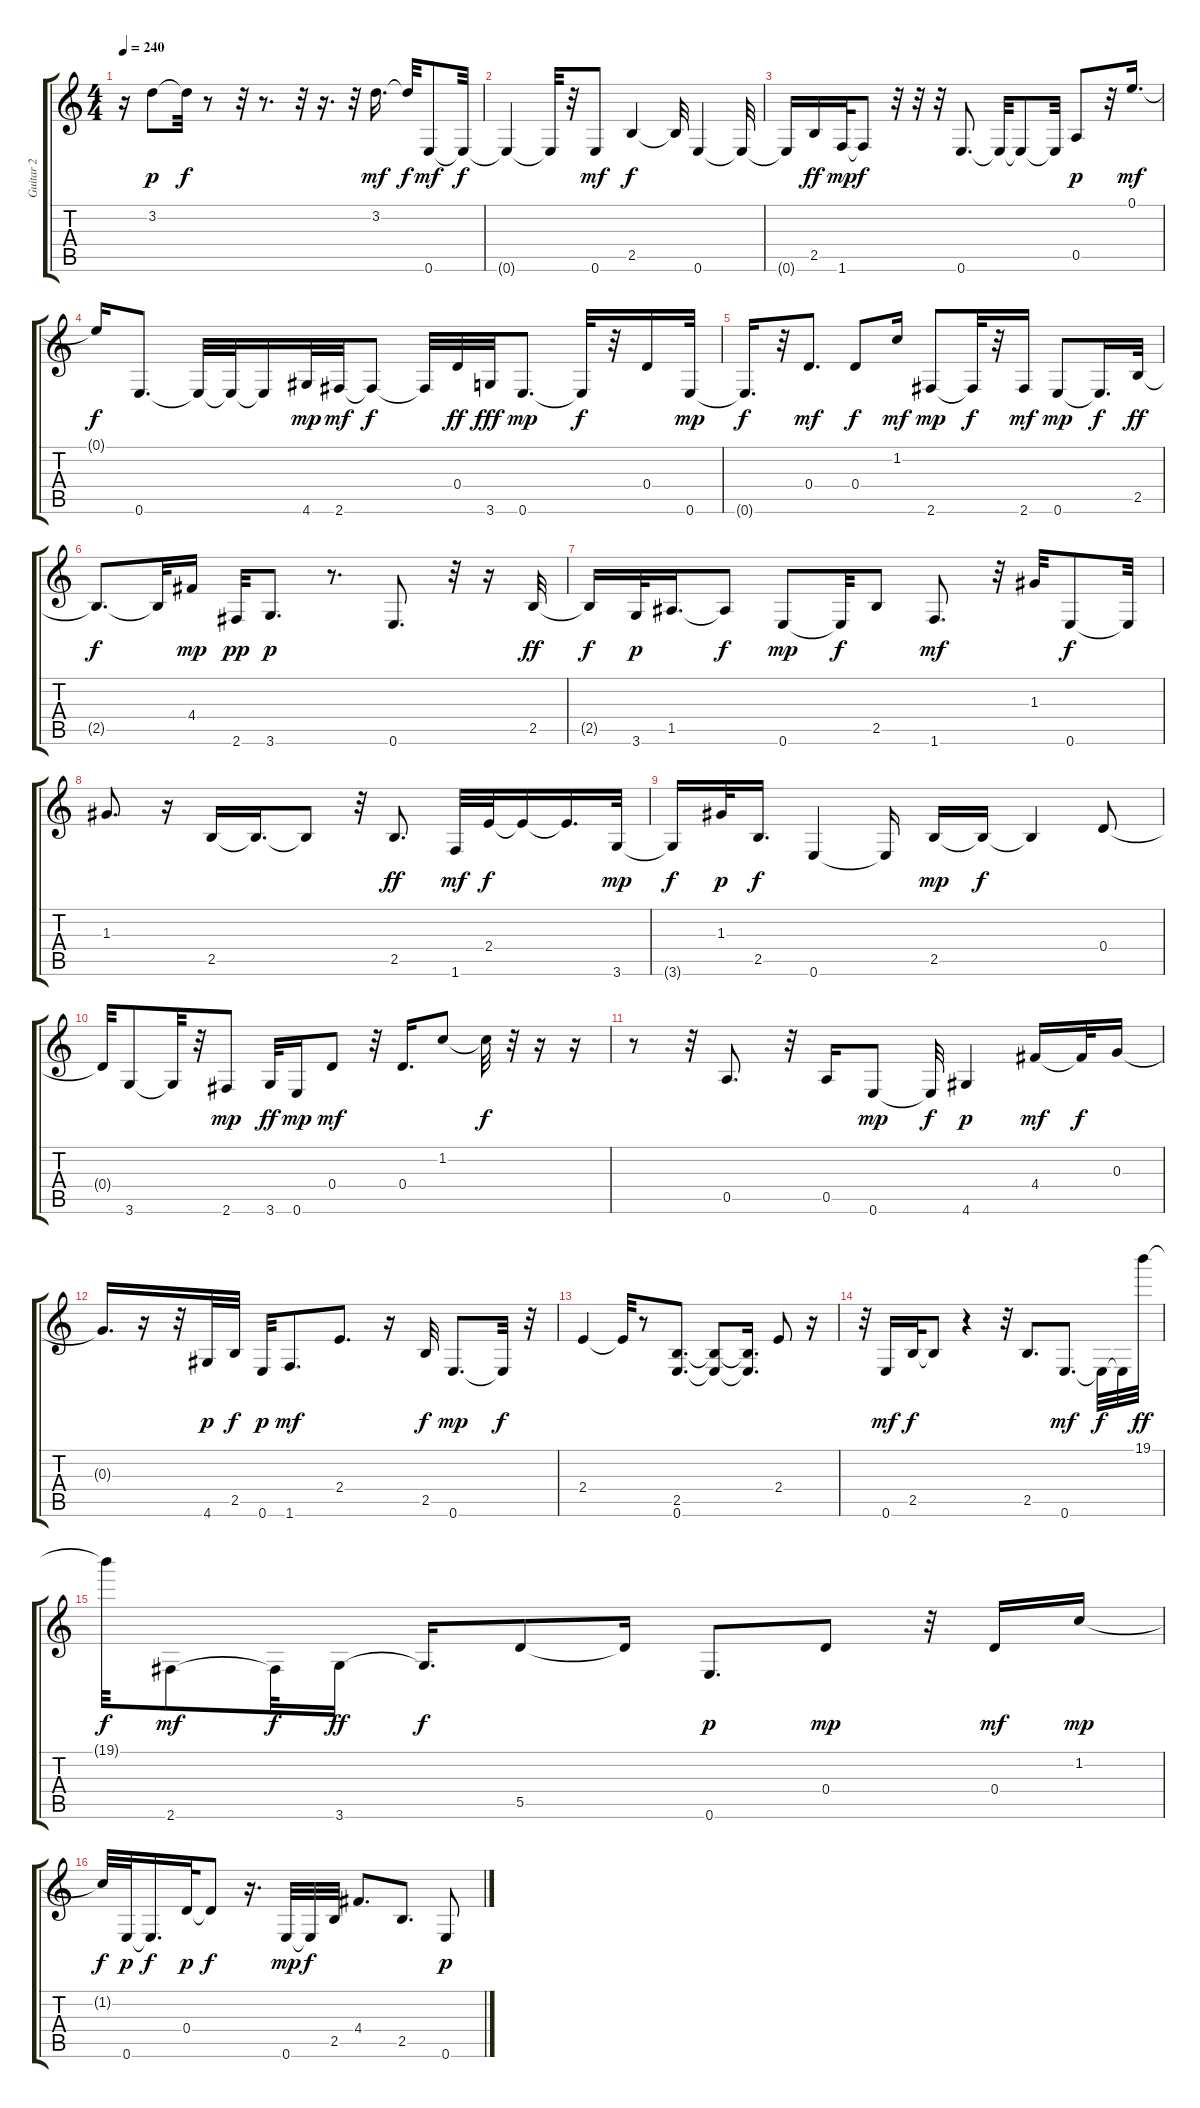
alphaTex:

\track ("Guitar 2" "Guitar 2") {instrument acousticguitarsteel}
\staff {score tabs}
\tuning (E4 B3 G3 D3 A2 E2) {hide}
\ts (4 4)
\tempo 240
\clef g2
\ks c
r.16{dy f} 3.2.8{dy p} 3.2{t}.32{dy f} r.8 r.32 r.8{d} r.32 r.16{d} r.32 3.2.16{d dy mf} 3.2{t}.32{dy f} 0.6.8{dy mf} 0.6{t}.32{dy f} |
0.6{t}.4 0.6{t}.32 r.32 0.6.8{dy mf} 2.5.4{dy f} 2.5{t}.32 0.6.4 0.6{t}.32 |
0.6{t}.16 2.5.16{dy ff} 1.6.32{dy mp} 1.6{t}.8{dy f} r.32 r.32 r.32 0.6.8{d} 0.6{t}.32 0.6{t}.8 0.6{t}.32 0.5.8{dy p} r.32 0.1.16{d dy mf} |
0.1{t}.16{dy f} 0.6.8{d} 0.6{t}.32 0.6{t}.32 0.6{t}.16 4.6.32{dy mp} 2.6.32{dy mf} 2.6{t}.8{dy f} 2.6{t}.32 0.4.32{dy ff} 3.6.32{dy fff} 0.6.8{d dy mp} 0.6{t}.32{dy f} r.32 0.4.16 0.6.32{dy mp} |
0.6{t}.16{d dy f} r.32 0.4.8{d dy mf} 0.4.8{dy f} 1.2.16{dy mf} 2.6.8{dy mp} 2.6{t}.32{dy f} r.32 2.6.16{dy mf} 0.6.8{dy mp} 0.6{t}.16{d dy f} 2.5.32{dy ff} |
2.5{t}.8{d dy f} 2.5{t}.32 4.4.16{dy mp} 2.6.32{dy pp} 3.6.8{d dy p} r.8{d} 0.6.8{d} r.32 r.16 2.5.32{dy ff} |
2.5{t}.16{dy f} 3.6.32{dy p} 1.5.16{d} 1.5{t}.8{dy f} 0.6.8{dy mp} 0.6{t}.32{dy f} 2.5.8 1.6.8{d dy mf} r.32 1.3.32 0.6.8{dy f} 0.6{t}.32 |
1.3.8{d} r.16 2.5.16 2.5{t}.16{d} 2.5{t}.8 r.32 2.5.8{d dy ff} 1.6.32{dy mf} 2.4.32{dy f} 2.4{t}.16 2.4{t}.16{d} 3.6.32{dy mp} |
3.6{t}.16{dy f} 1.3.32{dy p} 2.5.16{d dy f} 0.6.4 0.6{t}.16 2.5.16{dy mp} 2.5{t}.16{dy f} 2.5{t}.4 0.4.8 |
0.4{t}.32 3.6.8 3.6{t}.32 r.32 2.6.8{dy mp} 3.6.32{dy ff} 0.6.16{dy mp} 0.4.8{dy mf} r.32 0.4.16{d} 1.2.8 1.2{t}.32{dy f} r.32 r.16 r.16 |
r.8 r.32 0.5.8{d} r.32 0.5.16 0.6.8{dy mp} 0.6{t}.32{dy f} 4.6.4{dy p} 4.4.16{dy mf} 4.4{t}.32{dy f} 0.3.16 |
0.3{t}.16{d} r.16 r.32 4.6.32{dy p} 2.5.32{dy f} 0.6.32{dy p} 1.6.8{d dy mf} 2.4.8{d} r.16 2.5.32{dy f} 0.6.8{d dy mp} 0.6{t}.32{dy f} r.32 |
2.4.4 2.4{t}.32 r.8 (2.5 0.6).8{d} (2.5{t} 0.6{t}).8 (2.5{t} 0.6{t}).16{d} 2.4.8 r.16 |
r.32 0.6.16{dy mf} 2.5.32{dy f} 2.5{t}.8 r.4 r.32 2.5.8{d} 0.6.8{d dy mf} 0.6{t}.32{dy f} 0.6{t}.32 19.1.32{dy ff} |
19.1{t}.32{dy f} 2.6.8{dy mf} 2.6{t}.32{dy f} 3.6.16{dy ff} 3.6{t}.16{d dy f} 5.5.8 5.5{t}.16 0.6.8{d dy p} 0.4.8{dy mp} r.32 0.4.16{dy mf} 1.2.16{dy mp} |
1.2{t}.32{dy f} 0.6.32{dy p} 0.6{t}.16{d dy f} 0.4.32{dy p} 0.4{t}.8{dy f} r.16{d} 0.6.32{dy mp} 0.6{t}.32{dy f} 2.5.32 4.4.8{d} 2.5.8{d} 0.6.8{dy p}
